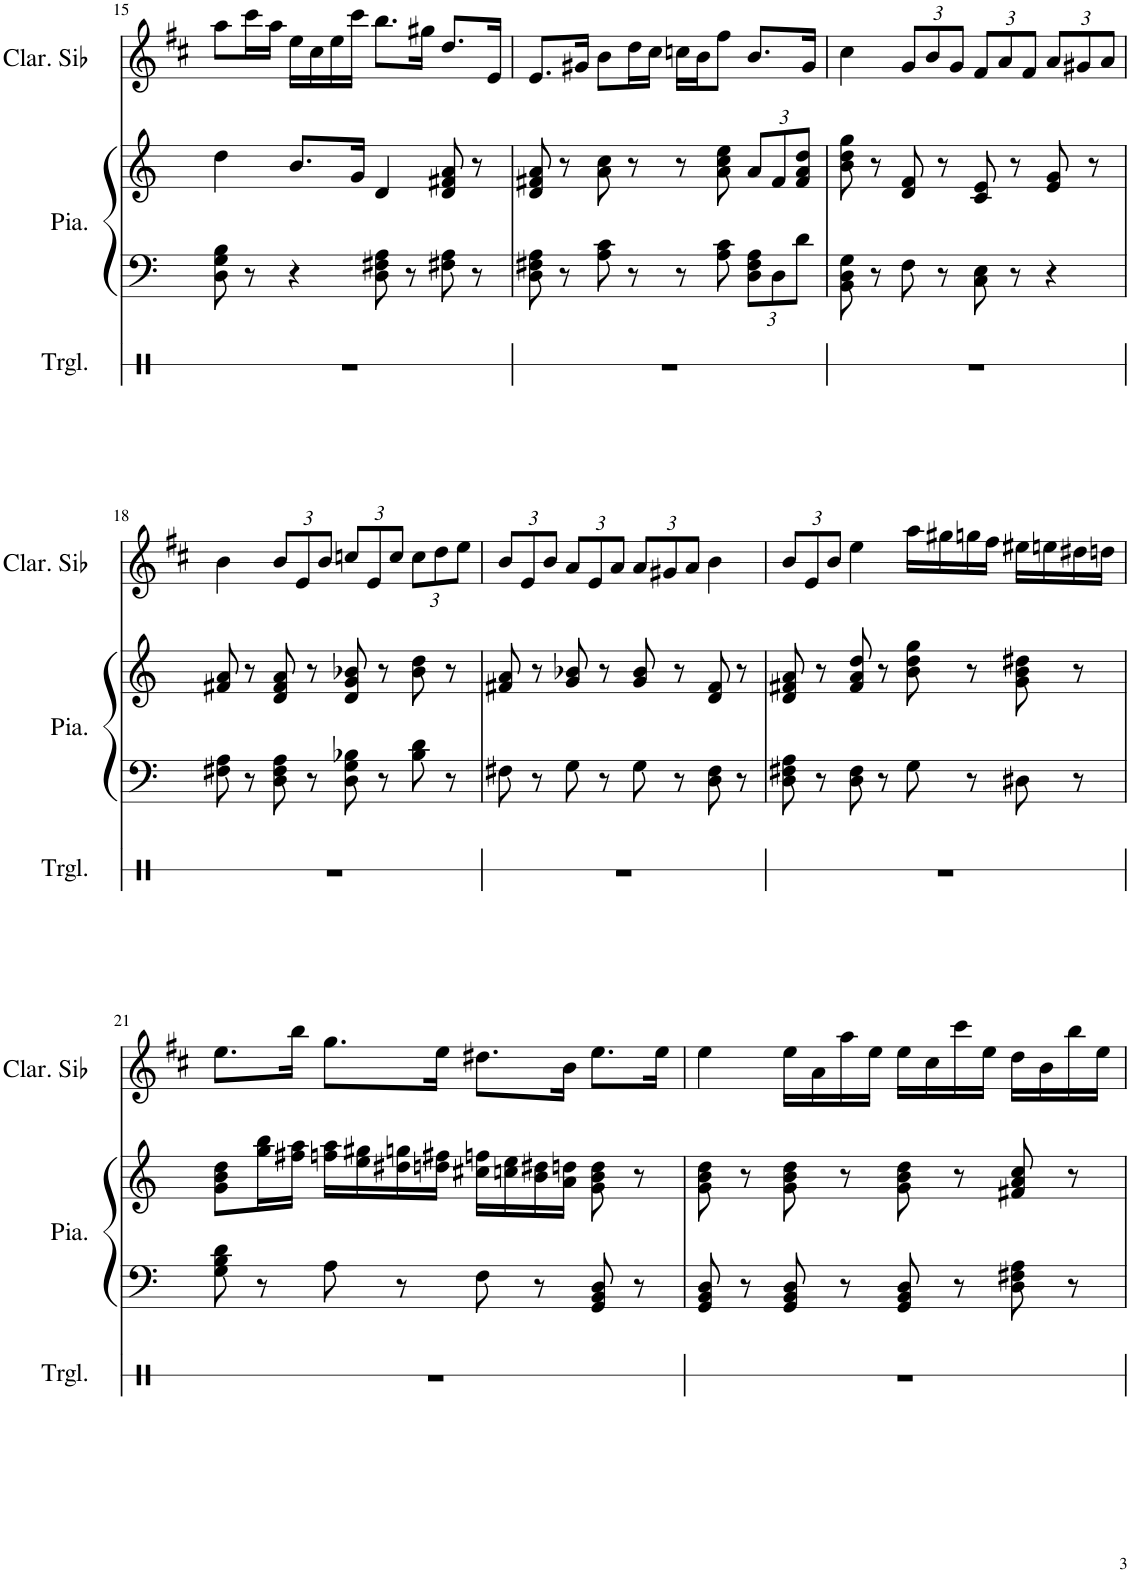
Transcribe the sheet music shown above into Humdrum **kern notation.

**kern	**kern	**kern	**kern
*part3	*part2	*part2	*part1
*staff4	*staff3	*staff2	*staff1
*I"Triangle	*I"Piano	*	*I"Clarinette en Sib
*I'Trgl.	*I'Pia.	*	*I'Clar. Sib
!!LO:PB:g=z
*clefX	*clefF4	*clefG2	*clefG2
*	*	*	*Trd1c2
*k[]	*k[]	*k[]	*k[f#c#]
*M4/4	*M4/4	*M4/4	*M4/4
=15	=15	=15	=15
1r	8D\ 8G\ 8B\	4dd\	8aa\L
.	8r	.	16ccc#\L
.	.	.	16aa\JJ
.	4r	8.b/L	16ee\LL
.	.	.	16cc#\
.	.	.	16ee\
.	.	16g/Jk	16ccc#\JJ
.	8D\ 8F#X\ 8A\	4d/	8.bb\L
.	8r	.	.
.	.	.	16gg#X\Jk
.	8F#X\ 8A\	8d/ 8f#X/ 8a/	8.dd/L
.	8r	8r	.
.	.	.	16e/Jk
=16	=16	=16	=16
1r	8D\ 8F#X\ 8A\	8d/ 8f#X/ 8a/	8.e/L
.	8r	8r	.
.	.	.	16g#X/Jk
.	8A\ 8c\	8a\ 8cc\	8b\L
.	8r	8r	16dd\L
.	.	.	16cc#\JJ
.	8r	8r	16ccn\LL
.	.	.	16b\J
.	8A\ 8c\	8a\ 8cc\ 8ee\	8ff#\J
*	*Xbrackettup	*Xbrackettup	*
.	12D\ 12F#\ 12A\L	12a/L	8.b/L
.	12D\	12f#/	.
.	12d\J	12f#/ 12a/ 12dd/J	.
.	.	.	16g#/Jk
=17	=17	=17	=17
1r	8BB\ 8D\ 8G\	8b\ 8dd\ 8gg\	4cc#\
.	8r	8r	.
*	*	*	*Xbrackettup
.	8F\	8d/ 8f/	12g/L
.	.	.	12b/
.	8r	8r	.
.	.	.	12g/J
.	8C\ 8E\	8c/ 8e/	12f#/L
.	.	.	12a/
.	8r	8r	.
.	.	.	12f#/J
.	4r	8e/ 8g/	12a/L
.	.	.	12g#X/
.	.	8r	.
.	.	.	12a/J
!!LO:LB:g=z
=18	=18	=18	=18
1r	8F#X\ 8A\	8f#X/ 8a/	4b\
.	8r	8r	.
.	8D\ 8F#\ 8A\	8d/ 8f#/ 8a/	12b/L
.	.	.	12e/
.	8r	8r	.
.	.	.	12b/J
.	8D\ 8G\ 8B-X\	8d/ 8g/ 8b-X/	12ccn/L
.	.	.	12e/
.	8r	8r	.
.	.	.	12cc/J
.	8B-\ 8d\	8b-\ 8dd\	12cc\L
.	.	.	12dd\
.	8r	8r	.
.	.	.	12ee\J
=19	=19	=19	=19
1r	8F#X\	8f#X/ 8a/	12b/L
.	.	.	12e/
.	8r	8r	.
.	.	.	12b/J
.	8G\	8g/ 8b-X/	12a/L
.	.	.	12e/
.	8r	8r	.
.	.	.	12a/J
.	8G\	8g/ 8b-/	12a/L
.	.	.	12g#X/
.	8r	8r	.
.	.	.	12a/J
.	8D\ 8F#\	8d/ 8f#/	4b\
.	8r	8r	.
=20	=20	=20	=20
1r	8D\ 8F#X\ 8A\	8d/ 8f#X/ 8a/	12b/L
.	.	.	12e/
.	8r	8r	.
.	.	.	12b/J
.	8D\ 8F#\	8f#/ 8a/ 8dd/	4ee\
.	8r	8r	.
.	8G\	8b\ 8dd\ 8gg\	16aa\LL
.	.	.	16gg#X\
.	8r	8r	16ggn\
.	.	.	16ff#\JJ
.	8D#X\	8g\ 8b\ 8dd#X\	16ee#X\LL
.	.	.	16een\
.	8r	8r	16dd#X\
.	.	.	16ddn\JJ
!!LO:LB:g=z
=21	=21	=21	=21
1r	8G\ 8B\ 8d\	8g\ 8b\ 8dd\L	8.ee\L
.	8r	16gg\ 16bb\L	.
.	.	16ff#X\ 16aa\JJ	16bb\Jk
.	8A\	16ffn\ 16aa\LL	8.gg\L
.	.	16ee\ 16gg#X\	.
.	8r	16dd#X\ 16ggn\	.
.	.	16ddn\ 16ff#X\JJ	16ee\Jk
.	8F\	16cc#X\ 16ffn\LL	8.dd#X\L
.	.	16ccn\ 16ee\	.
.	8r	16b\ 16dd#X\	.
.	.	16a\ 16ddn\JJ	16b\Jk
.	8GG/ 8BB/ 8D/	8g\ 8b\ 8dd\	8.ee\L
.	8r	8r	.
.	.	.	16ee\Jk
=22	=22	=22	=22
1r	8GG/ 8BB/ 8D/	8g\ 8b\ 8dd\	4ee\
.	8r	8r	.
.	8GG/ 8BB/ 8D/	8g\ 8b\ 8dd\	16ee\LL
.	.	.	16a\
.	8r	8r	16aa\
.	.	.	16ee\JJ
.	8GG/ 8BB/ 8D/	8g\ 8b\ 8dd\	16ee\LL
.	.	.	16cc#\
.	8r	8r	16ccc#\
.	.	.	16ee\JJ
.	8D\ 8F#X\ 8A\	8f#X/ 8a/ 8cc/	16dd\LL
.	.	.	16b\
.	8r	8r	16bb\
.	.	.	16ee\JJ
=	=	=	=
*-	*-	*-	*-
